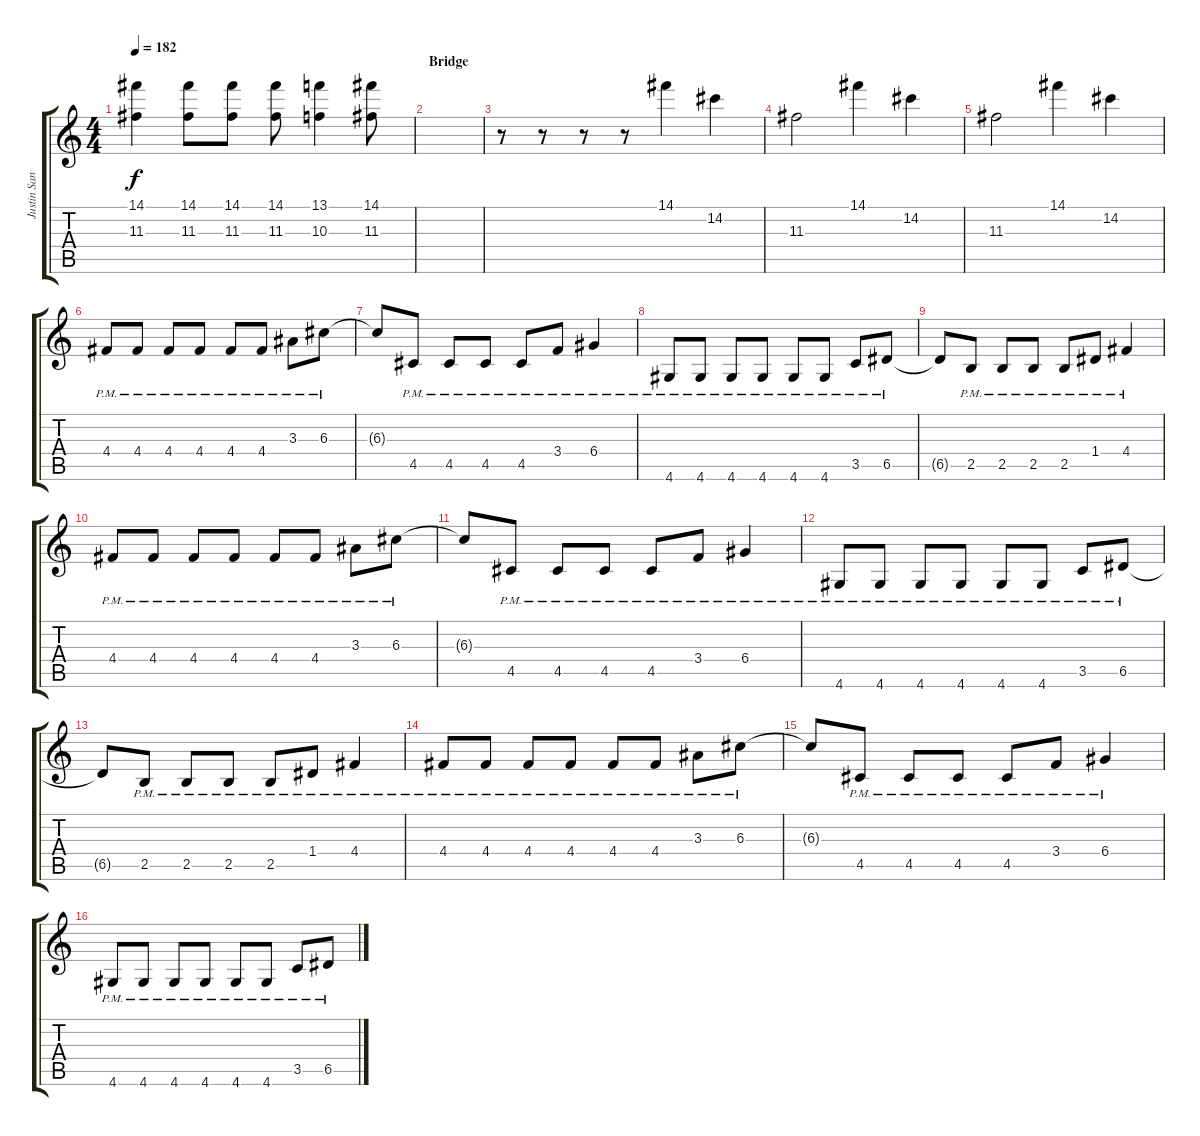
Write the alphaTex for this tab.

\track ("Justin Sane - Guitar" "Justin San") {instrument distortionguitar}
\staff {score tabs}
\tuning (E4 B3 G3 D3 A2 E2) {hide}
\ts (4 4)
\tempo 182
\clef g2
\ks c
(14.1 11.3).4{dy f} (14.1 11.3).8 (14.1 11.3).8 (14.1 11.3).8 (13.1 10.3).4 (14.1 11.3).8 |
\section ("" "Bridge")
|
r.8 r.8 r.8 r.8 14.1.4 14.2.4 |
11.3.2 14.1.4 14.2.4 |
11.3.2 14.1.4 14.2.4 |
4.4{pm}.8 4.4{pm}.8 4.4{pm}.8 4.4{pm}.8 4.4{pm}.8 4.4{pm}.8 3.3{pm}.8 6.3{pm}.8 |
6.3{t}.8 4.5{pm}.8 4.5{pm}.8 4.5{pm}.8 4.5{pm}.8 3.4{pm}.8 6.4{pm}.4 |
4.6{pm}.8 4.6{pm}.8 4.6{pm}.8 4.6{pm}.8 4.6{pm}.8 4.6{pm}.8 3.5{pm}.8 6.5{pm}.8 |
6.5{t}.8 2.5{pm}.8 2.5{pm}.8 2.5{pm}.8 2.5{pm}.8 1.4{pm}.8 4.4{pm}.4 |
4.4{pm}.8 4.4{pm}.8 4.4{pm}.8 4.4{pm}.8 4.4{pm}.8 4.4{pm}.8 3.3{pm}.8 6.3{pm}.8 |
6.3{t}.8 4.5{pm}.8 4.5{pm}.8 4.5{pm}.8 4.5{pm}.8 3.4{pm}.8 6.4{pm}.4 |
4.6{pm}.8 4.6{pm}.8 4.6{pm}.8 4.6{pm}.8 4.6{pm}.8 4.6{pm}.8 3.5{pm}.8 6.5{pm}.8 |
6.5{t}.8 2.5{pm}.8 2.5{pm}.8 2.5{pm}.8 2.5{pm}.8 1.4{pm}.8 4.4{pm}.4 |
4.4{pm}.8 4.4{pm}.8 4.4{pm}.8 4.4{pm}.8 4.4{pm}.8 4.4{pm}.8 3.3{pm}.8 6.3{pm}.8 |
6.3{t}.8 4.5{pm}.8 4.5{pm}.8 4.5{pm}.8 4.5{pm}.8 3.4{pm}.8 6.4{pm}.4 |
4.6{pm}.8 4.6{pm}.8 4.6{pm}.8 4.6{pm}.8 4.6{pm}.8 4.6{pm}.8 3.5{pm}.8 6.5{pm}.8
